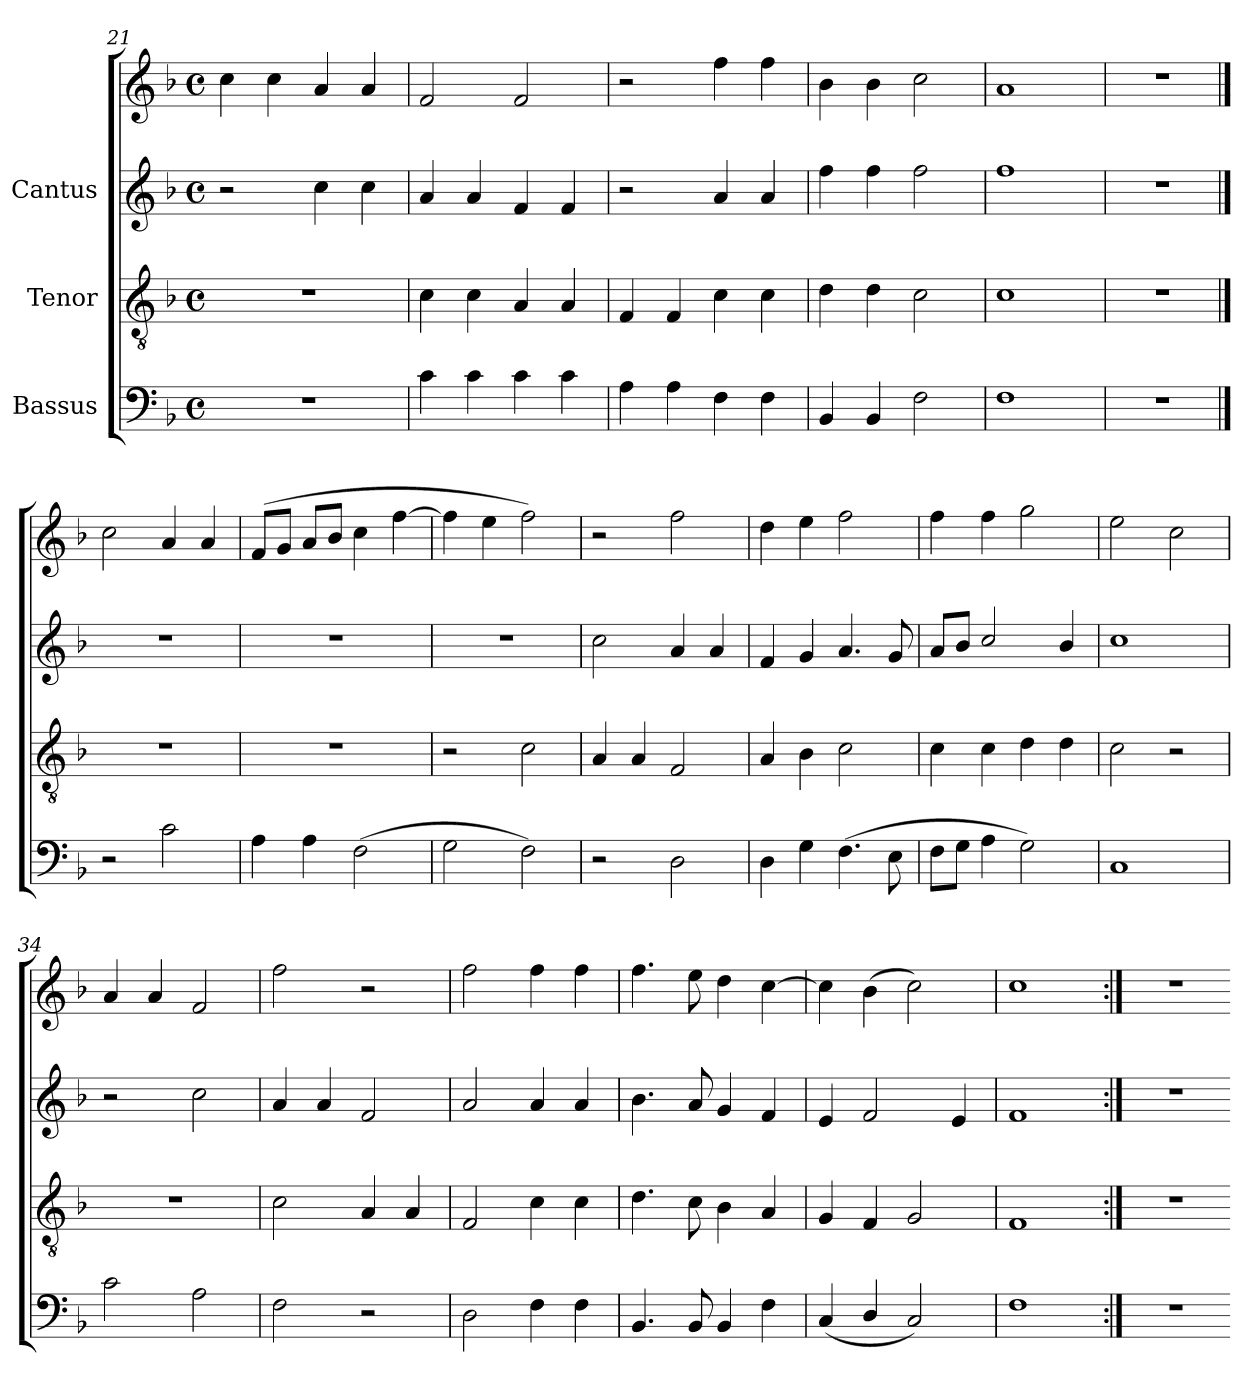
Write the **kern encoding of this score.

**kern	**kern	**kern	**kern
*part3	*part2	*part1	*part1
*staff4	*staff3	*staff2	*staff1
*I"Bassus	*I"Tenor	*I"Cantus	*
*clefF4	*clefGv2	*clefG2	*clefG2
*k[b-]	*k[b-]	*k[b-]	*k[b-]
*F:	*F:	*F:	*F:
*M4/4	*M4/4	*M4/4	*M4/4
*met(c)	*met(c)	*met(c)	*met(c)
=21	=21	=21	=21
1r	1r	2r	4cc\
.	.	.	4cc\
.	.	4cc\	4a/
.	.	4cc\	4a/
=22	=22	=22	=22
4c\	4c\	4a/	2f/
4c\	4c\	4a/	.
4c\	4A/	4f/	2f/
4c\	4A/	4f/	.
=23	=23	=23	=23
4A\	4F/	2r	2r
4A\	4F/	.	.
4F\	4c\	4a/	4ff\
4F\	4c\	4a/	4ff\
=24	=24	=24	=24
4BB-/	4d\	4ff\	4b-\
4BB-/	4d\	4ff\	4b-\
2F\	2c\	2ff\	2cc\
=25	=25	=25	=25
1F	1c	1ff	1a
=26!|	=26!|	=26!|	=26!|
1r	1r	1r	1r
!!LO:LB:g=z
==27	==27	==27	==27
2r	1r	1r	2cc\
2c\	.	.	4a/
.	.	.	4a/
=28	=28	=28	=28
4A\	1r	1r	(<8f/L
.	.	.	8g/J
4A\	.	.	8a/L
.	.	.	8b-/J
(>2F\	.	.	4cc\
.	.	.	[>4ff\
=29	=29	=29	=29
2G\	2r	1r	4ff\]
.	.	.	4ee\
2F\)	2c\	.	2ff\)
=30	=30	=30	=30
2r	4A/	2cc\	2r
.	4A/	.	.
2D\	2F/	4a/	2ff\
.	.	4a/	.
=31	=31	=31	=31
4D\	4A/	4f/	4dd\
4G\	4B-\	4g/	4ee\
(>4.F\	2c\	4.a/	2ff\
8E\	.	8g/	.
=32	=32	=32	=32
8F\L	4c\	8a/L	4ff\
8G\J	.	8b-/J	.
4A\	4c\	2cc/	4ff\
2G\)	4d\	.	2gg\
.	4d\	4b-/	.
=33	=33	=33	=33
1C	2c\	1cc	2ee\
.	2r	.	2cc\
!!LO:PB:g=z
=34	=34	=34	=34
2c\	1r	2r	4a/
.	.	.	4a/
2A\	.	2cc\	2f/
=35	=35	=35	=35
2F\	2c\	4a/	2ff\
.	.	4a/	.
2r	4A/	2f/	2r
.	4A/	.	.
=36	=36	=36	=36
2D\	2F/	2a/	2ff\
4F\	4c\	4a/	4ff\
4F\	4c\	4a/	4ff\
=37	=37	=37	=37
4.BB-/	4.d\	4.b-\	4.ff\
8BB-/	8c\	8a/	8ee\
4BB-/	4B-\	4g/	4dd\
4F\	4A/	4f/	[>4cc\
=38	=38	=38	=38
(<4C/	4G/	4e/	4cc\]
4D/	4F/	2f/	(>4b-\
2C/)	2G/	.	2cc\)
.	.	4e/	.
=39	=39	=39	=39
1F	1F	1f	1cc
=40:|!	=40:|!	=40:|!	=40:|!
1r	1r	1r	1r
=	=	==	==
*-	*-	*-	*-
